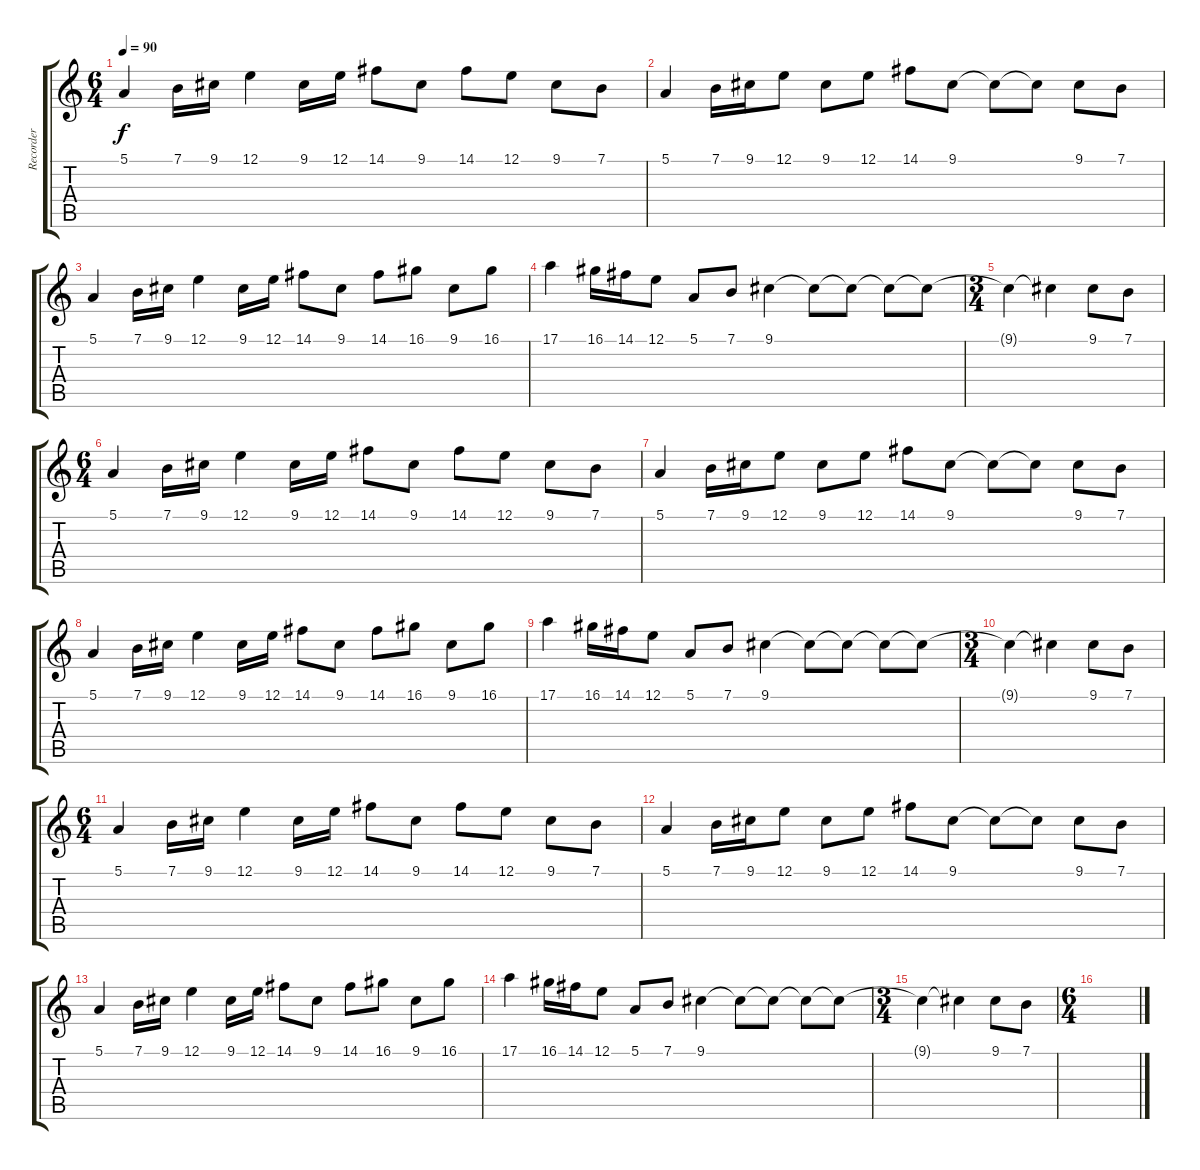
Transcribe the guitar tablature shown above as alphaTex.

\track ("Recorder" "Recorder") {instrument recorder}
\staff {score tabs}
\tuning (E4 B3 G3 D3 A2 E2) {hide}
\ts (6 4)
\tempo 90
\clef g2
\ks c
5.1.4{dy f volume 6 instrument recorder} 7.1.16 9.1.16 12.1.4 9.1.16 12.1.16 14.1.8 9.1.8 14.1.8 12.1.8 9.1.8 7.1.8 |
5.1.4 7.1.16 9.1.16 12.1.8 9.1.8 12.1.8 14.1.8 9.1.8 9.1{t}.8 9.1{t}.8 9.1.8 7.1.8 |
5.1.4 7.1.16 9.1.16 12.1.4 9.1.16 12.1.16 14.1.8 9.1.8 14.1.8 16.1.8 9.1.8 16.1.8 |
17.1.4 16.1.16 14.1.16 12.1.8 5.1.8 7.1.8 9.1.4 9.1{t}.8 9.1{t}.8 9.1{t}.8 9.1{t}.8 |
\ts (3 4)
9.1{t}.4 9.1{t}.4 9.1.8 7.1.8 |
\ts (6 4)
5.1.4{volume 8} 7.1.16 9.1.16 12.1.4 9.1.16 12.1.16 14.1.8 9.1.8 14.1.8 12.1.8 9.1.8 7.1.8 |
5.1.4 7.1.16 9.1.16 12.1.8 9.1.8 12.1.8 14.1.8 9.1.8 9.1{t}.8 9.1{t}.8 9.1.8 7.1.8 |
5.1.4 7.1.16 9.1.16 12.1.4 9.1.16 12.1.16 14.1.8 9.1.8 14.1.8 16.1.8 9.1.8 16.1.8 |
17.1.4 16.1.16 14.1.16 12.1.8 5.1.8 7.1.8 9.1.4 9.1{t}.8 9.1{t}.8 9.1{t}.8 9.1{t}.8 |
\ts (3 4)
9.1{t}.4 9.1{t}.4 9.1.8 7.1.8 |
\ts (6 4)
5.1.4{volume 13} 7.1.16 9.1.16 12.1.4 9.1.16 12.1.16 14.1.8 9.1.8 14.1.8 12.1.8 9.1.8 7.1.8 |
5.1.4 7.1.16 9.1.16 12.1.8 9.1.8 12.1.8 14.1.8 9.1.8 9.1{t}.8 9.1{t}.8 9.1.8 7.1.8 |
5.1.4 7.1.16 9.1.16 12.1.4 9.1.16 12.1.16 14.1.8 9.1.8 14.1.8 16.1.8 9.1.8 16.1.8 |
17.1.4 16.1.16 14.1.16 12.1.8 5.1.8 7.1.8 9.1.4 9.1{t}.8 9.1{t}.8 9.1{t}.8 9.1{t}.8 |
\ts (3 4)
9.1{t}.4 9.1{t}.4 9.1.8 7.1.8 |
\ts (6 4)
